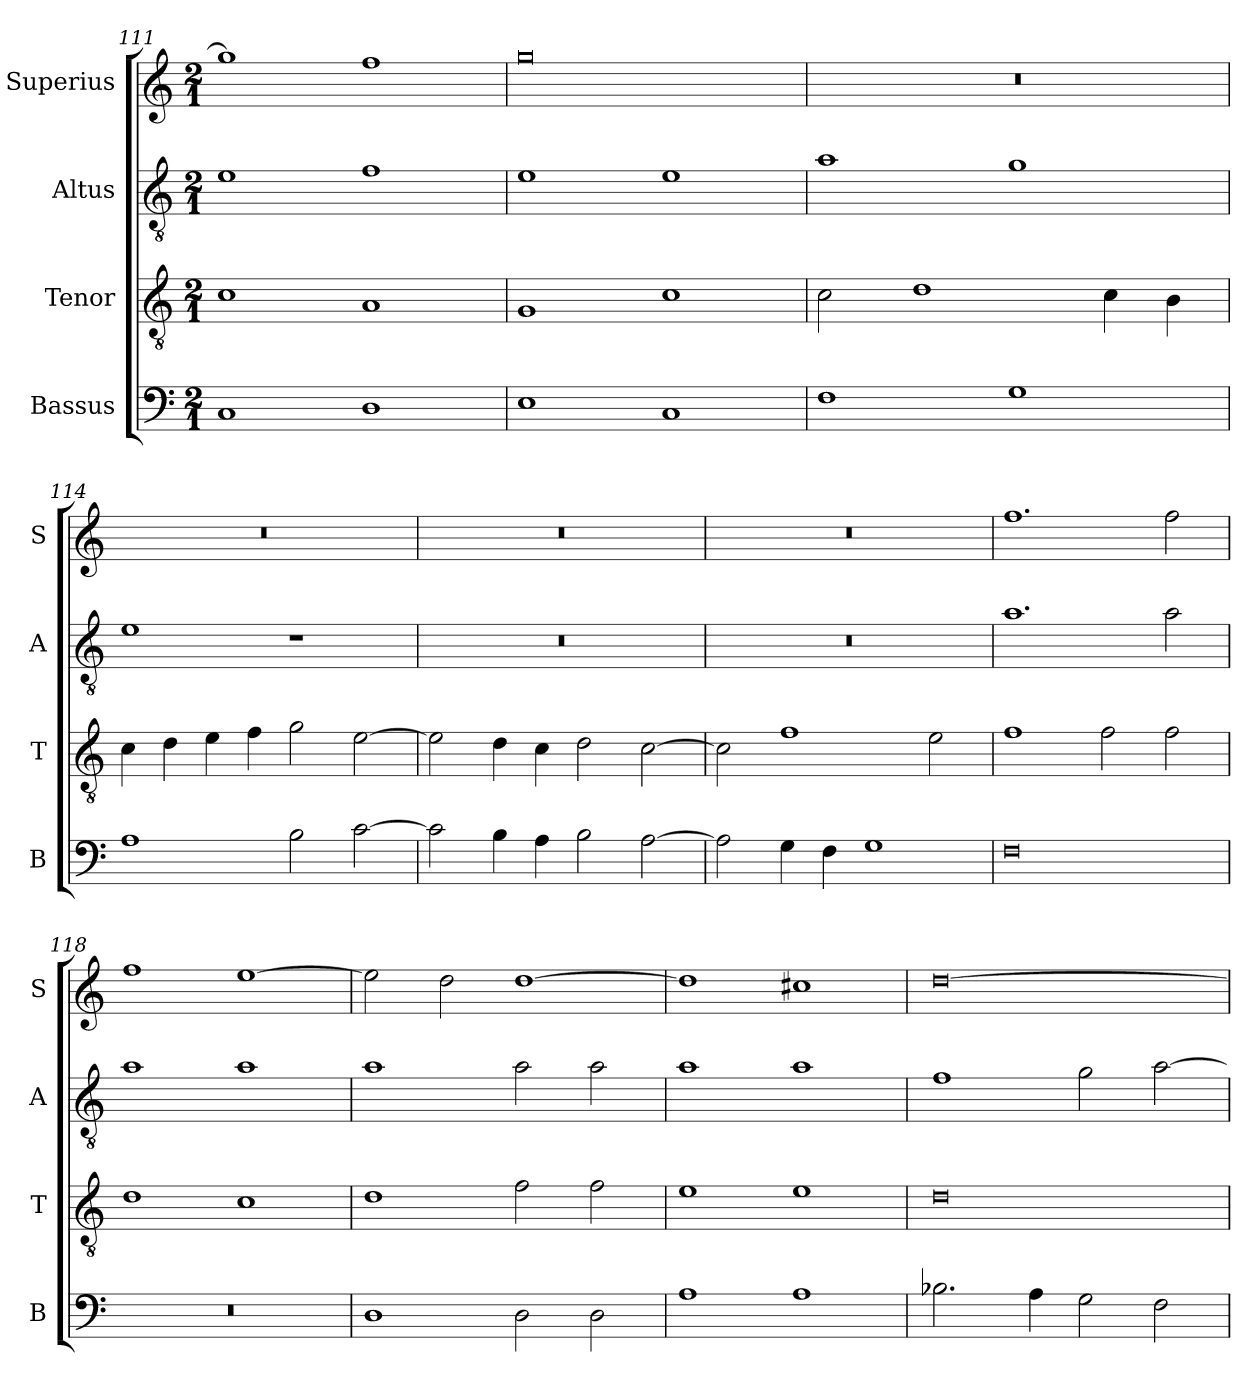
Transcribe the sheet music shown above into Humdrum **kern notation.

**kern	**kern	**kern	**kern
*part4	*part3	*part2	*part1
*staff4	*staff3	*staff2	*staff1
*I"Bassus	*I"Tenor	*I"Altus	*I"Superius
*I'B	*I'T	*I'A	*I'S
*clefF4	*clefGv2	*clefGv2	*clefG2
*k[]	*k[]	*k[]	*k[]
*M2/1	*M2/1	*M2/1	*M2/1
=111	=111	=111	=111
1C	1c	1e	1gg]
1D	1A	1f	1ff
=112	=112	=112	=112
1E	1G	1e	0gg
1C	1c	1e	.
=113	=113	=113	=113
1F	2c\	1a	0r
.	1d	.	.
1G	.	1g	.
.	4c\	.	.
.	4B\	.	.
=114	=114	=114	=114
1A	4c\	1e	0r
.	4d\	.	.
.	4e\	.	.
.	4f\	.	.
2B\	2g\	1r	.
[2c\	[2e\	.	.
=115	=115	=115	=115
2c\]	2e\]	0r	0r
4B\	4d\	.	.
4A\	4c\	.	.
2B\	2d\	.	.
[2A\	[2c\	.	.
=116	=116	=116	=116
2A\]	2c\]	0r	0r
4G\	1f	.	.
4F\	.	.	.
1G	.	.	.
.	2e\	.	.
=117	=117	=117	=117
0F	1f	1.a	1.ff
.	2f\	.	.
.	2f\	2a\	2ff\
=118	=118	=118	=118
0r	1d	1a	1ff
.	1c	1a	[1ee
=119	=119	=119	=119
1D	1d	1a	2ee\]
.	.	.	2dd\
2D\	2f\	2a\	[1dd
2D\	2f\	2a\	.
=120	=120	=120	=120
1A	1e	1a	1dd]
1A	1e	1a	1cc#X
=121	=121	=121	=121
2.B-X\	0d	1f	[0dd
4A\	.	.	.
2G\	.	2g\	.
2F\	.	[2a\	.
=	=	=	=
*-	*-	*-	*-
